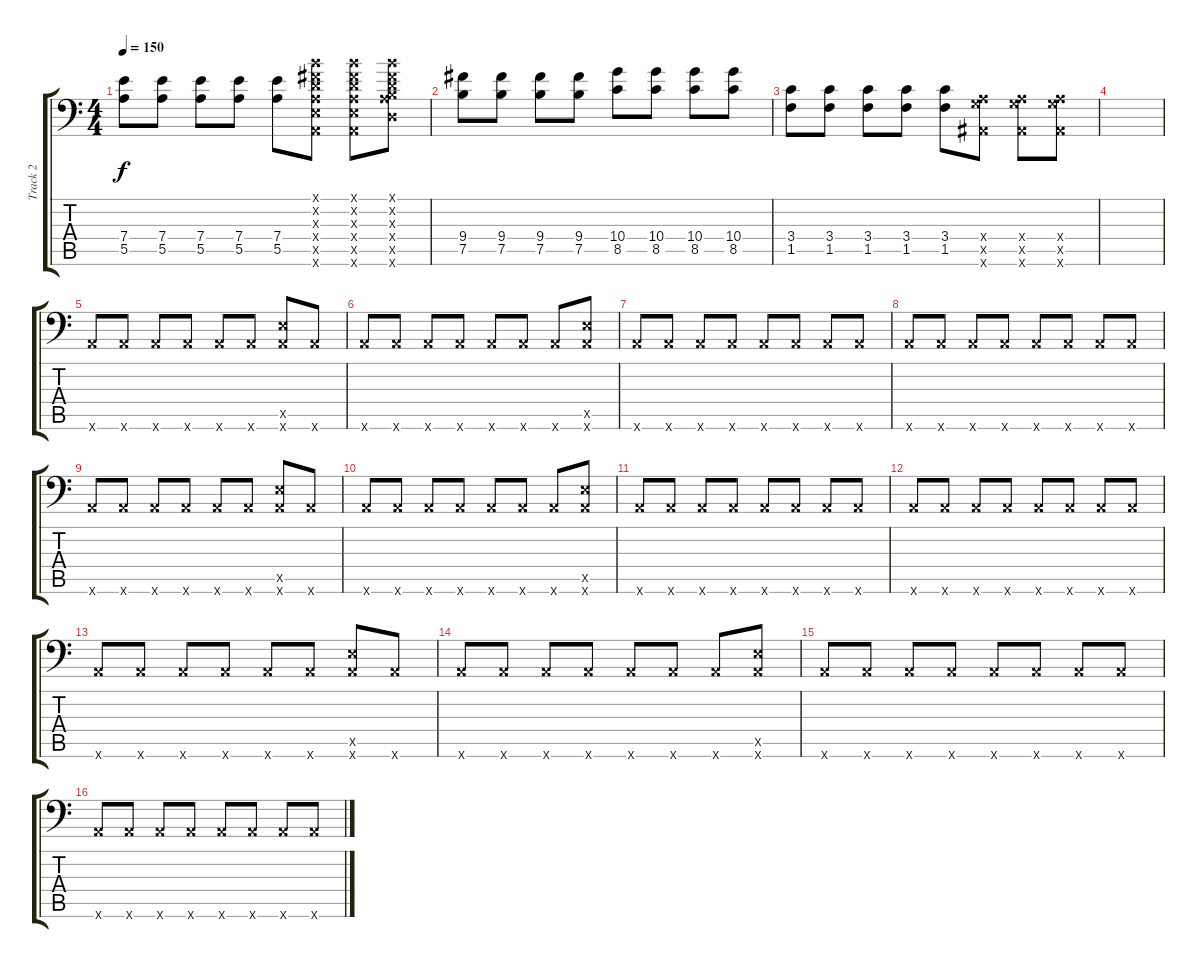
\track ("Track 2" "Track 2") {instrument distortionguitar}
\staff {score tabs}
\tuning (B3 Gb3 D3 A2 E2 A1) {hide}
\ts (4 4)
\tempo 150
\clef f4
\ks c
(7.4 5.5).8{dy f volume 7} (7.4 5.5).8 (7.4 5.5).8 (7.4 5.5).8 (7.4 5.5).8 (0.1{x} 0.2{x} 0.3{x} 0.4{x} 0.5{x} 0.6{x}).8 (0.1{x} 0.2{x} 0.3{x} 0.4{x} 0.5{x} 0.6{x}).8 (0.1{x} 0.2{x} 0.3{x} 0.4{x} 7.5{x} 5.6{x}).8 |
(9.4 7.5).8 (9.4 7.5).8 (9.4 7.5).8 (9.4 7.5).8 (10.4 8.5).8 (10.4 8.5).8 (10.4 8.5).8 (10.4 8.5).8 |
(3.4 1.5).8 (3.4 1.5).8 (3.4 1.5).8 (3.4 1.5).8 (3.4 1.5).8 (0.4{x} 3.5{x} 1.6{x}).8 (0.4{x} 3.5{x} 1.6{x}).8 (0.4{x} 3.5{x} 1.6{x}).8 |
|
0.6{x}.8 0.6{x}.8 0.6{x}.8 0.6{x}.8 0.6{x}.8 0.6{x}.8 (0.5{x} 0.6{x}).8 0.6{x}.8 |
0.6{x}.8 0.6{x}.8 0.6{x}.8 0.6{x}.8 0.6{x}.8 0.6{x}.8 0.6{x}.8 (0.5{x} 0.6{x}).8 |
0.6{x}.8 0.6{x}.8 0.6{x}.8 0.6{x}.8 0.6{x}.8 0.6{x}.8 0.6{x}.8 0.6{x}.8 |
0.6{x}.8 0.6{x}.8 0.6{x}.8 0.6{x}.8 0.6{x}.8 0.6{x}.8 0.6{x}.8 0.6{x}.8 |
0.6{x}.8 0.6{x}.8 0.6{x}.8 0.6{x}.8 0.6{x}.8 0.6{x}.8 (0.5{x} 0.6{x}).8 0.6{x}.8 |
0.6{x}.8 0.6{x}.8 0.6{x}.8 0.6{x}.8 0.6{x}.8 0.6{x}.8 0.6{x}.8 (0.5{x} 0.6{x}).8 |
0.6{x}.8 0.6{x}.8 0.6{x}.8 0.6{x}.8 0.6{x}.8 0.6{x}.8 0.6{x}.8 0.6{x}.8 |
0.6{x}.8 0.6{x}.8 0.6{x}.8 0.6{x}.8 0.6{x}.8 0.6{x}.8 0.6{x}.8 0.6{x}.8 |
0.6{x}.8 0.6{x}.8 0.6{x}.8 0.6{x}.8 0.6{x}.8 0.6{x}.8 (0.5{x} 0.6{x}).8 0.6{x}.8 |
0.6{x}.8 0.6{x}.8 0.6{x}.8 0.6{x}.8 0.6{x}.8 0.6{x}.8 0.6{x}.8 (0.5{x} 0.6{x}).8 |
0.6{x}.8 0.6{x}.8 0.6{x}.8 0.6{x}.8 0.6{x}.8 0.6{x}.8 0.6{x}.8 0.6{x}.8 |
0.6{x}.8 0.6{x}.8 0.6{x}.8 0.6{x}.8 0.6{x}.8 0.6{x}.8 0.6{x}.8 0.6{x}.8
